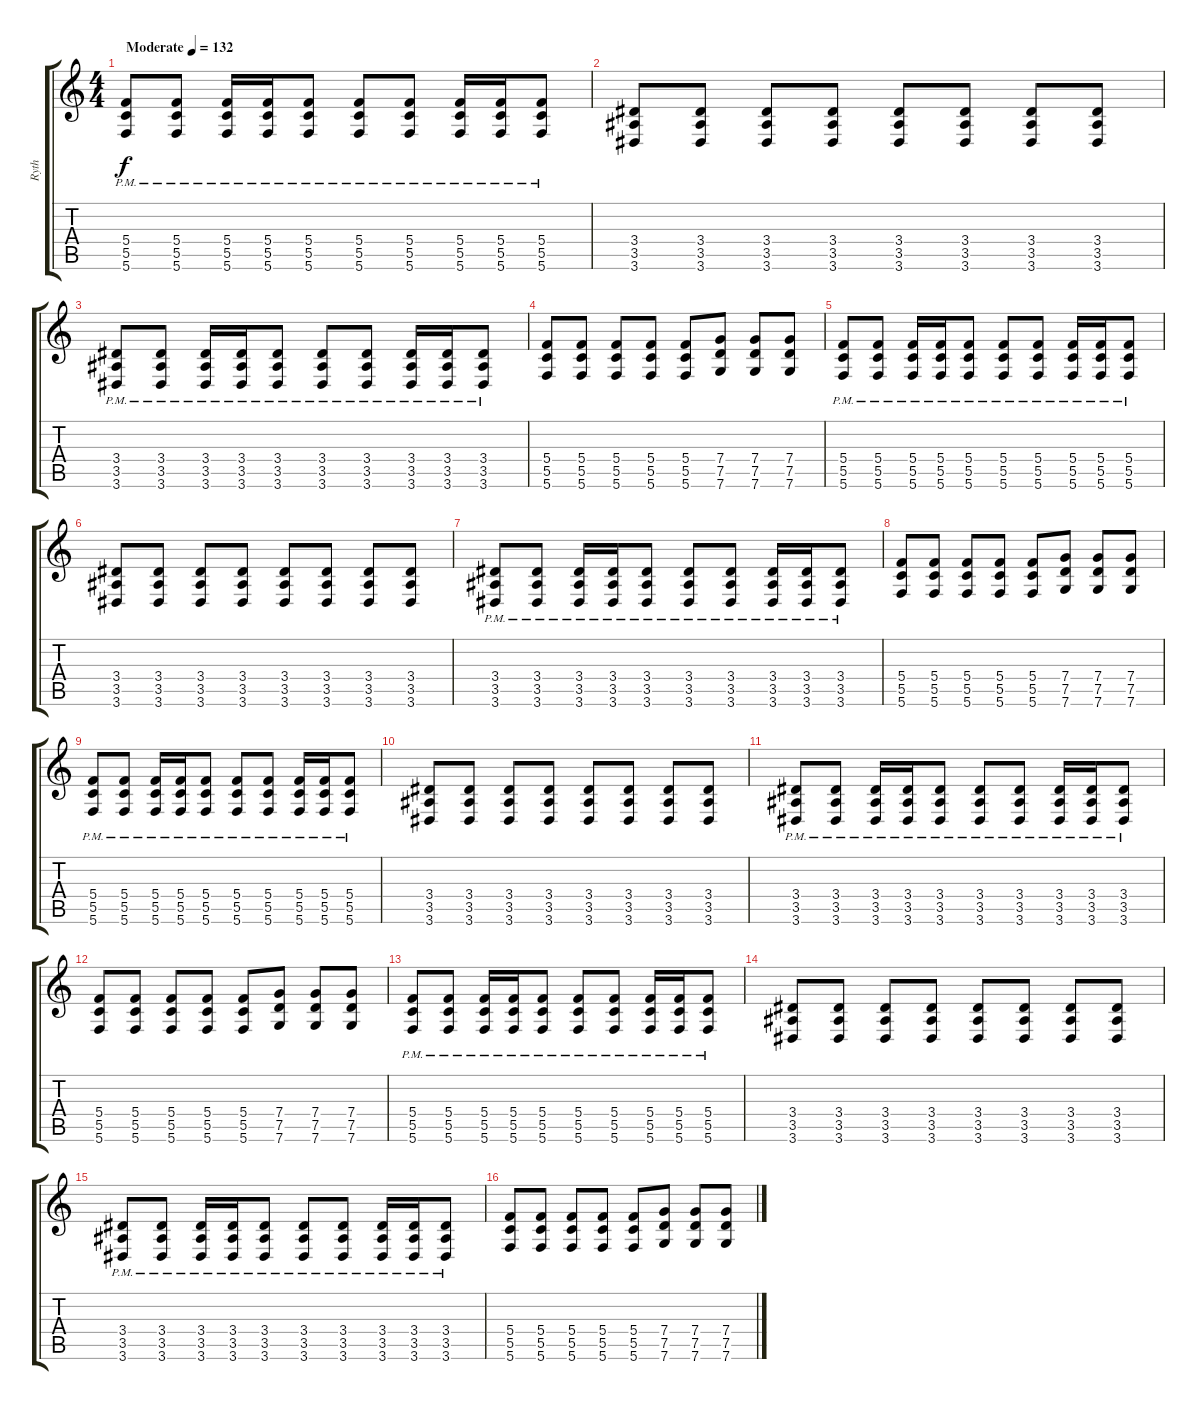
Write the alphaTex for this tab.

\track ("Ryth" "Ryth") {instrument distortionguitar}
\staff {score tabs}
\tuning (D4 A3 F3 C3 G2 C2) {hide}
\ts (4 4)
\tempo (132 "Moderate")
\clef g2
\ks c
(5.4{pm} 5.5{pm} 5.6{pm}).8{dy f instrument distortionguitar} (5.4{pm} 5.5{pm} 5.6{pm}).8 (5.4{pm} 5.5{pm} 5.6{pm}).16 (5.4{pm} 5.5{pm} 5.6{pm}).16 (5.4{pm} 5.5{pm} 5.6{pm}).8 (5.4{pm} 5.5{pm} 5.6{pm}).8 (5.4{pm} 5.5{pm} 5.6{pm}).8 (5.4{pm} 5.5{pm} 5.6{pm}).16 (5.4{pm} 5.5{pm} 5.6{pm}).16 (5.4{pm} 5.5{pm} 5.6{pm}).8 |
(3.4 3.5 3.6).8 (3.4 3.5 3.6).8 (3.4 3.5 3.6).8 (3.4 3.5 3.6).8 (3.4 3.5 3.6).8 (3.4 3.5 3.6).8 (3.4 3.5 3.6).8 (3.4 3.5 3.6).8 |
(3.4{pm} 3.5{pm} 3.6{pm}).8 (3.4{pm} 3.5{pm} 3.6{pm}).8 (3.4{pm} 3.5{pm} 3.6{pm}).16 (3.4{pm} 3.5{pm} 3.6{pm}).16 (3.4{pm} 3.5{pm} 3.6{pm}).8 (3.4{pm} 3.5{pm} 3.6{pm}).8 (3.4{pm} 3.5{pm} 3.6{pm}).8 (3.4{pm} 3.5{pm} 3.6{pm}).16 (3.4{pm} 3.5{pm} 3.6{pm}).16 (3.4{pm} 3.5{pm} 3.6{pm}).8 |
(5.4 5.5 5.6).8 (5.4 5.5 5.6).8 (5.4 5.5 5.6).8 (5.4 5.5 5.6).8 (5.4 5.5 5.6).8 (7.4 7.5 7.6).8 (7.4 7.5 7.6).8 (7.4 7.5 7.6).8 |
(5.4{pm} 5.5{pm} 5.6{pm}).8 (5.4{pm} 5.5{pm} 5.6{pm}).8 (5.4{pm} 5.5{pm} 5.6{pm}).16 (5.4{pm} 5.5{pm} 5.6{pm}).16 (5.4{pm} 5.5{pm} 5.6{pm}).8 (5.4{pm} 5.5{pm} 5.6{pm}).8 (5.4{pm} 5.5{pm} 5.6{pm}).8 (5.4{pm} 5.5{pm} 5.6{pm}).16 (5.4{pm} 5.5{pm} 5.6{pm}).16 (5.4{pm} 5.5{pm} 5.6{pm}).8 |
(3.4 3.5 3.6).8 (3.4 3.5 3.6).8 (3.4 3.5 3.6).8 (3.4 3.5 3.6).8 (3.4 3.5 3.6).8 (3.4 3.5 3.6).8 (3.4 3.5 3.6).8 (3.4 3.5 3.6).8 |
(3.4{pm} 3.5{pm} 3.6{pm}).8 (3.4{pm} 3.5{pm} 3.6{pm}).8 (3.4{pm} 3.5{pm} 3.6{pm}).16 (3.4{pm} 3.5{pm} 3.6{pm}).16 (3.4{pm} 3.5{pm} 3.6{pm}).8 (3.4{pm} 3.5{pm} 3.6{pm}).8 (3.4{pm} 3.5{pm} 3.6{pm}).8 (3.4{pm} 3.5{pm} 3.6{pm}).16 (3.4{pm} 3.5{pm} 3.6{pm}).16 (3.4{pm} 3.5{pm} 3.6{pm}).8 |
(5.4 5.5 5.6).8 (5.4 5.5 5.6).8 (5.4 5.5 5.6).8 (5.4 5.5 5.6).8 (5.4 5.5 5.6).8 (7.4 7.5 7.6).8 (7.4 7.5 7.6).8 (7.4 7.5 7.6).8 |
(5.4{pm} 5.5{pm} 5.6{pm}).8 (5.4{pm} 5.5{pm} 5.6{pm}).8 (5.4{pm} 5.5{pm} 5.6{pm}).16 (5.4{pm} 5.5{pm} 5.6{pm}).16 (5.4{pm} 5.5{pm} 5.6{pm}).8 (5.4{pm} 5.5{pm} 5.6{pm}).8 (5.4{pm} 5.5{pm} 5.6{pm}).8 (5.4{pm} 5.5{pm} 5.6{pm}).16 (5.4{pm} 5.5{pm} 5.6{pm}).16 (5.4{pm} 5.5{pm} 5.6{pm}).8 |
(3.4 3.5 3.6).8 (3.4 3.5 3.6).8 (3.4 3.5 3.6).8 (3.4 3.5 3.6).8 (3.4 3.5 3.6).8 (3.4 3.5 3.6).8 (3.4 3.5 3.6).8 (3.4 3.5 3.6).8 |
(3.4{pm} 3.5{pm} 3.6{pm}).8 (3.4{pm} 3.5{pm} 3.6{pm}).8 (3.4{pm} 3.5{pm} 3.6{pm}).16 (3.4{pm} 3.5{pm} 3.6{pm}).16 (3.4{pm} 3.5{pm} 3.6{pm}).8 (3.4{pm} 3.5{pm} 3.6{pm}).8 (3.4{pm} 3.5{pm} 3.6{pm}).8 (3.4{pm} 3.5{pm} 3.6{pm}).16 (3.4{pm} 3.5{pm} 3.6{pm}).16 (3.4{pm} 3.5{pm} 3.6{pm}).8 |
(5.4 5.5 5.6).8 (5.4 5.5 5.6).8 (5.4 5.5 5.6).8 (5.4 5.5 5.6).8 (5.4 5.5 5.6).8 (7.4 7.5 7.6).8 (7.4 7.5 7.6).8 (7.4 7.5 7.6).8 |
(5.4{pm} 5.5{pm} 5.6{pm}).8 (5.4{pm} 5.5{pm} 5.6{pm}).8 (5.4{pm} 5.5{pm} 5.6{pm}).16 (5.4{pm} 5.5{pm} 5.6{pm}).16 (5.4{pm} 5.5{pm} 5.6{pm}).8 (5.4{pm} 5.5{pm} 5.6{pm}).8 (5.4{pm} 5.5{pm} 5.6{pm}).8 (5.4{pm} 5.5{pm} 5.6{pm}).16 (5.4{pm} 5.5{pm} 5.6{pm}).16 (5.4{pm} 5.5{pm} 5.6{pm}).8 |
(3.4 3.5 3.6).8 (3.4 3.5 3.6).8 (3.4 3.5 3.6).8 (3.4 3.5 3.6).8 (3.4 3.5 3.6).8 (3.4 3.5 3.6).8 (3.4 3.5 3.6).8 (3.4 3.5 3.6).8 |
(3.4{pm} 3.5{pm} 3.6{pm}).8 (3.4{pm} 3.5{pm} 3.6{pm}).8 (3.4{pm} 3.5{pm} 3.6{pm}).16 (3.4{pm} 3.5{pm} 3.6{pm}).16 (3.4{pm} 3.5{pm} 3.6{pm}).8 (3.4{pm} 3.5{pm} 3.6{pm}).8 (3.4{pm} 3.5{pm} 3.6{pm}).8 (3.4{pm} 3.5{pm} 3.6{pm}).16 (3.4{pm} 3.5{pm} 3.6{pm}).16 (3.4{pm} 3.5{pm} 3.6{pm}).8 |
(5.4 5.5 5.6).8 (5.4 5.5 5.6).8 (5.4 5.5 5.6).8 (5.4 5.5 5.6).8 (5.4 5.5 5.6).8 (7.4 7.5 7.6).8 (7.4 7.5 7.6).8 (7.4 7.5 7.6).8
